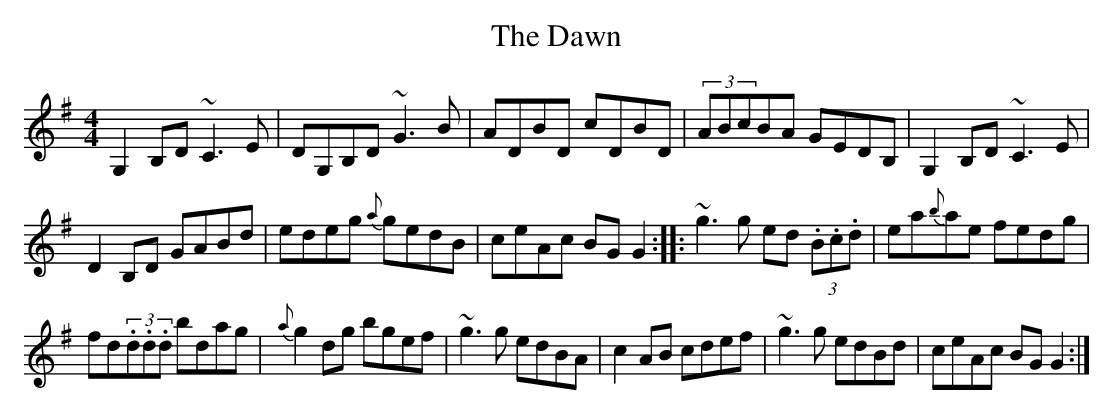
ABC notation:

X:1
T:The Dawn
M:4/4
L:1/8
K:G
G,2B,D ~C3E | DG,B,D ~G3B | ADBD cDBD | (3ABcBA GEDB, | G,2B,D ~C3E |
D2B,D GABd | edeg {a}gedB  |ceAc BGG2 :: ~g3g ed (3.B.c.d | ea{b}ae fedg |
fd(3.d.d.d bdag | {a}g2dg bgef | ~g3g edBA | c2AB cdef | ~g3g edBd | ceAc BGG2 :|
